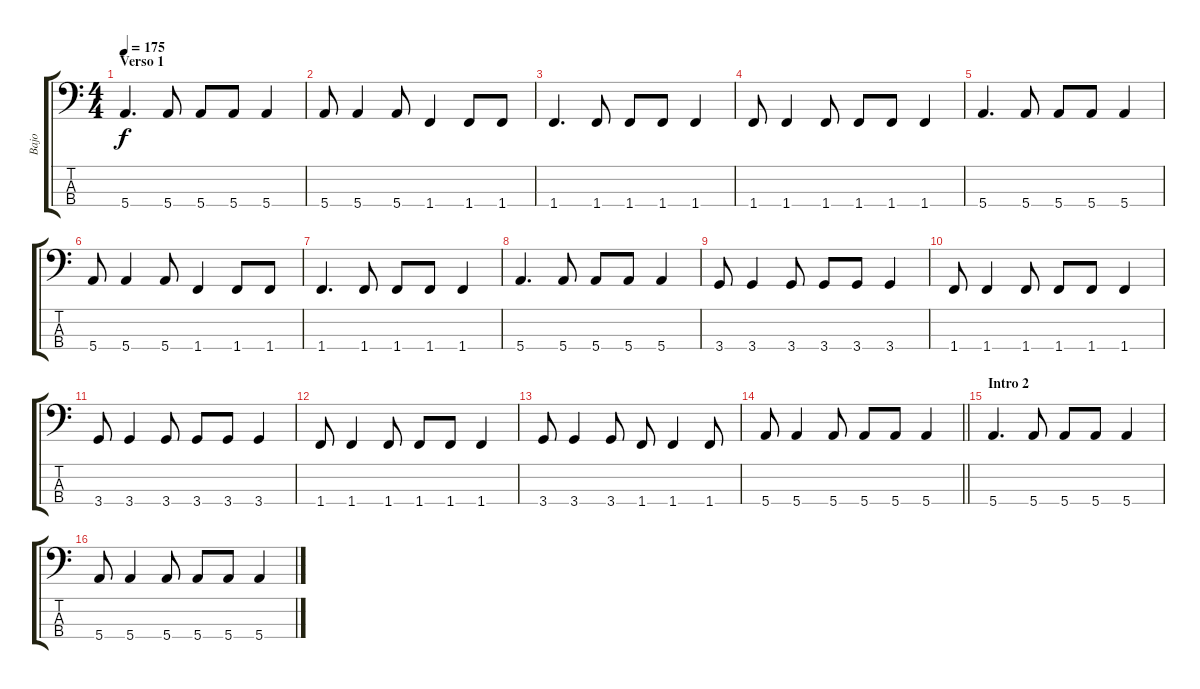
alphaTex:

\track ("Bajo" "Bajo") {instrument electricbassfinger}
\staff {score tabs}
\tuning (G2 D2 A1 E1) {hide}
\ts (4 4)
\section ("" "Verso 1")
\tempo 175
\clef f4
\ks c
5.4.4{d dy f} 5.4.8 5.4.8 5.4.8 5.4.4 |
5.4.8 5.4.4 5.4.8 1.4.4 1.4.8 1.4.8 |
1.4.4{d} 1.4.8 1.4.8 1.4.8 1.4.4 |
1.4.8 1.4.4 1.4.8 1.4.8 1.4.8 1.4.4 |
5.4.4{d} 5.4.8 5.4.8 5.4.8 5.4.4 |
5.4.8 5.4.4 5.4.8 1.4.4 1.4.8 1.4.8 |
1.4.4{d} 1.4.8 1.4.8 1.4.8 1.4.4 |
5.4.4{d} 5.4.8 5.4.8 5.4.8 5.4.4 |
3.4.8 3.4.4 3.4.8 3.4.8 3.4.8 3.4.4 |
1.4.8 1.4.4 1.4.8 1.4.8 1.4.8 1.4.4 |
3.4.8 3.4.4 3.4.8 3.4.8 3.4.8 3.4.4 |
1.4.8 1.4.4 1.4.8 1.4.8 1.4.8 1.4.4 |
3.4.8 3.4.4 3.4.8 1.4.8 1.4.4 1.4.8 |
\barLineRight lightlight
5.4.8 5.4.4 5.4.8 5.4.8 5.4.8 5.4.4 |
\section ("" "Intro 2")
5.4.4{d} 5.4.8 5.4.8 5.4.8 5.4.4 |
5.4.8 5.4.4 5.4.8 5.4.8 5.4.8 5.4.4
